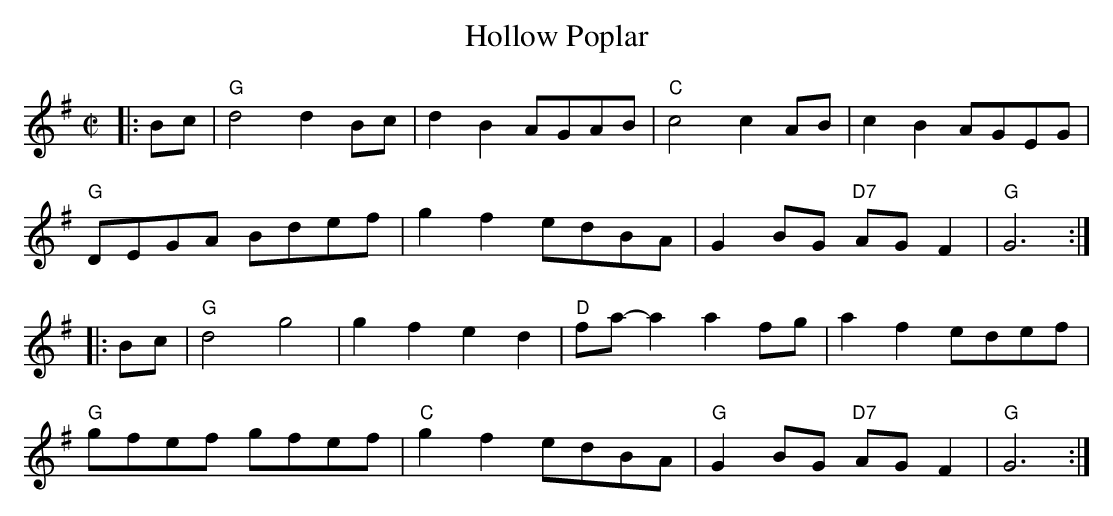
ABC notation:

X:1
T:Hollow Poplar
M:C|
K:G
|:Bc|"G"d4d2 Bc|d2B2 AGAB|"C"c4 c2 AB|c2B2 AGEG|
"G"DEGA Bdef|g2f2 edBA| G2 BG "D7"AG F2|"G"G6:|
|:Bc|"G"d4g4|g2f2e2d2|"D"fa-a2 a2 fg|a2f2 edef|
"G"gfef gfef|"C"g2 f2 edBA| "G"G2 BG "D7"AG F2|"G" G6:|
